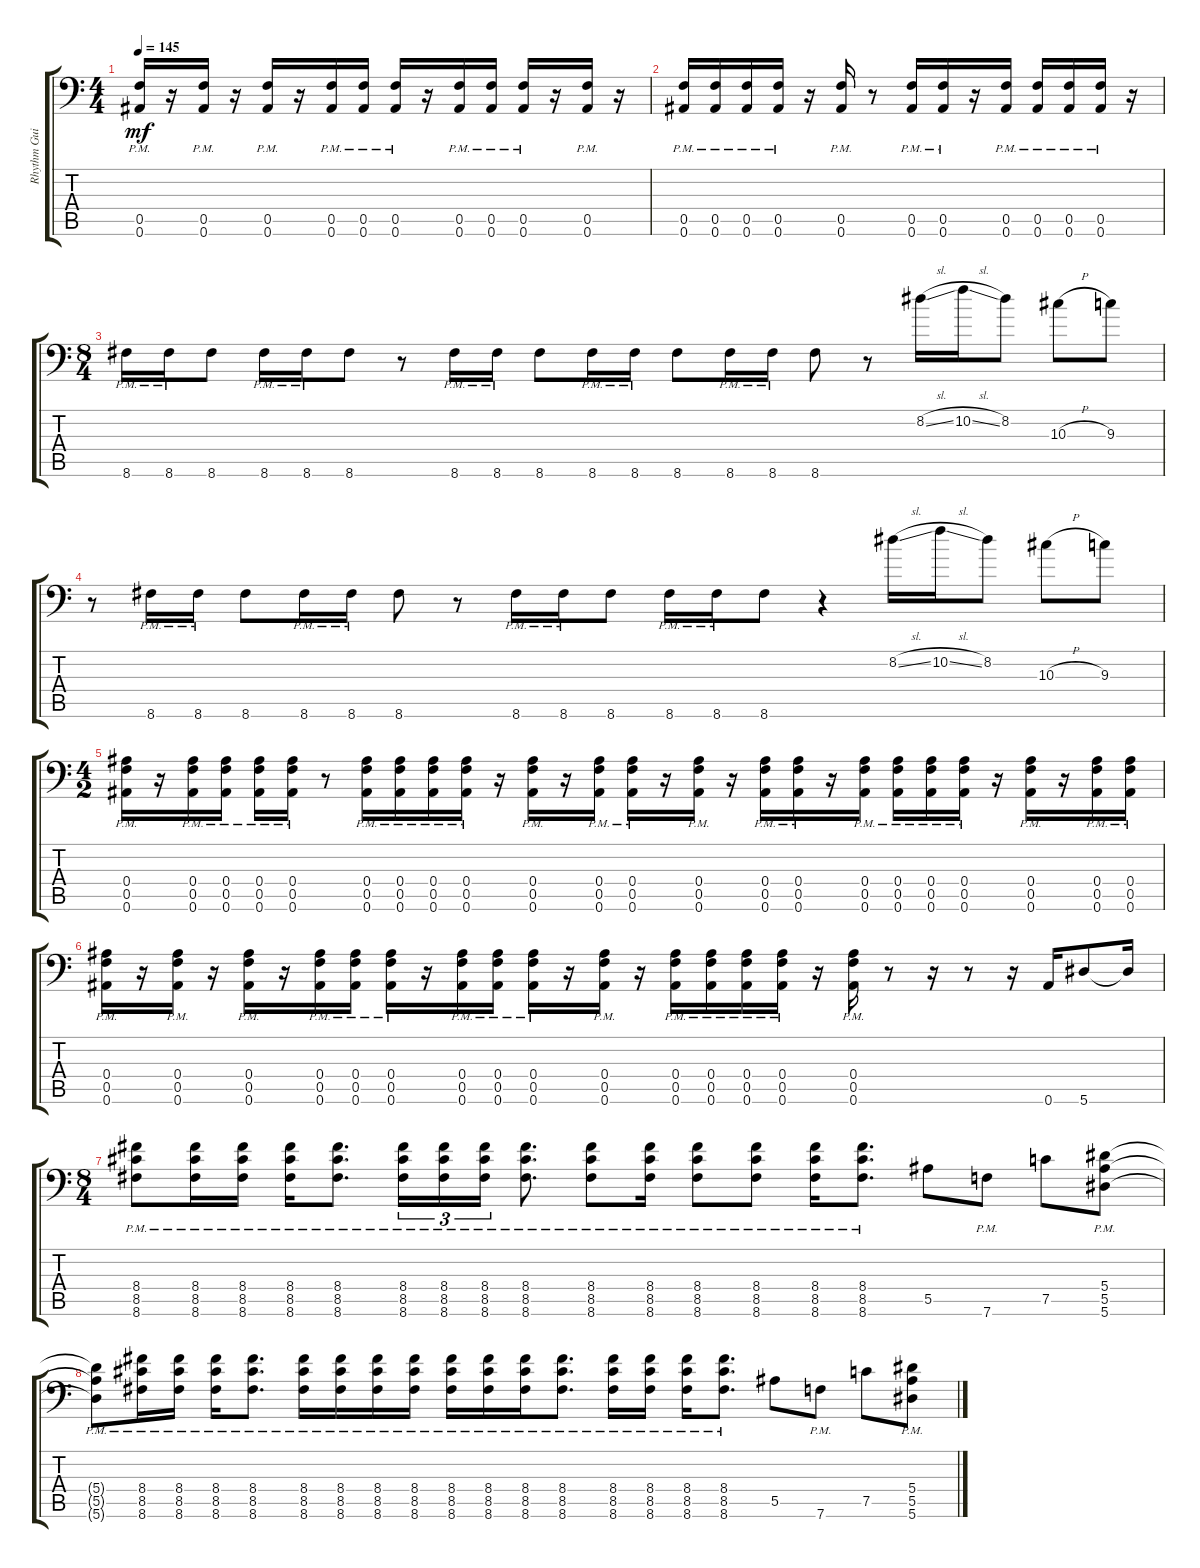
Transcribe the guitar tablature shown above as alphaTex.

\track ("Rhythm Guitar" "Rhythm Gui") {instrument distortionguitar}
\staff {score tabs}
\tuning (C4 G3 Eb3 Bb2 F2 Bb1) {hide}
\ts (4 4)
\tempo 145
\clef f4
\ks c
(0.5 0.6{pm}).16{dy mf} r.16 (0.5 0.6{pm}).16 r.16 (0.5 0.6{pm}).16 r.16 (0.5 0.6{pm}).16 (0.5 0.6{pm}).16 (0.5 0.6{pm}).16 r.16 (0.5 0.6{pm}).16 (0.5 0.6{pm}).16 (0.5 0.6{pm}).16 r.16 (0.5 0.6{pm}).16 r.16 |
(0.5 0.6{pm}).16 (0.5 0.6{pm}).16 (0.5 0.6{pm}).16 (0.5 0.6{pm}).16 r.16 (0.5 0.6{pm}).16 r.8 (0.5 0.6{pm}).16 (0.5 0.6{pm}).16 r.16 (0.5 0.6{pm}).16 (0.5 0.6{pm}).16 (0.5 0.6{pm}).16 (0.5 0.6{pm}).16 r.16 |
\ts (8 4)
8.6{pm}.16 8.6{pm}.16 8.6.8 8.6{pm}.16 8.6{pm}.16 8.6.8 r.8 8.6{pm}.16 8.6{pm}.16 8.6.8 8.6{pm}.16 8.6{pm}.16 8.6.8 8.6{pm}.16 8.6{pm}.16 8.6.8 r.8 8.2{sl}.16 10.2{sl}.16 8.2.8 10.3{h}.8 9.3.8 |
r.8 8.6{pm}.16 8.6{pm}.16 8.6.8 8.6{pm}.16 8.6{pm}.16 8.6.8 r.8 8.6{pm}.16 8.6{pm}.16 8.6.8 8.6{pm}.16 8.6{pm}.16 8.6.8 r.4 8.2{sl}.16 10.2{sl}.16 8.2.8 10.3{h}.8 9.3.8 |
\ts (4 2)
(0.4{pm} 0.5{pm} 0.6{pm}).16 r.16 (0.4{pm} 0.5{pm} 0.6{pm}).16 (0.4{pm} 0.5{pm} 0.6{pm}).16 (0.4{pm} 0.5{pm} 0.6{pm}).16 (0.4{pm} 0.5{pm} 0.6{pm}).16 r.8 (0.4{pm} 0.5{pm} 0.6{pm}).16 (0.4{pm} 0.5{pm} 0.6{pm}).16 (0.4{pm} 0.5{pm} 0.6{pm}).16 (0.4{pm} 0.5{pm} 0.6{pm}).16 r.16 (0.4{pm} 0.5{pm} 0.6{pm}).16 r.16 (0.4{pm} 0.5{pm} 0.6{pm}).16 (0.4{pm} 0.5{pm} 0.6{pm}).16 r.16 (0.4{pm} 0.5{pm} 0.6{pm}).16 r.16 (0.4{pm} 0.5{pm} 0.6{pm}).16 (0.4{pm} 0.5{pm} 0.6{pm}).16 r.16 (0.4{pm} 0.5{pm} 0.6{pm}).16 (0.4{pm} 0.5{pm} 0.6{pm}).16 (0.4{pm} 0.5{pm} 0.6{pm}).16 (0.4{pm} 0.5{pm} 0.6{pm}).16 r.16 (0.4{pm} 0.5{pm} 0.6{pm}).16 r.16 (0.4{pm} 0.5{pm} 0.6{pm}).16 (0.4{pm} 0.5{pm} 0.6{pm}).16 |
(0.4{pm} 0.5{pm} 0.6{pm}).16 r.16 (0.4{pm} 0.5{pm} 0.6{pm}).16 r.16 (0.4{pm} 0.5{pm} 0.6{pm}).16 r.16 (0.4{pm} 0.5{pm} 0.6{pm}).16 (0.4{pm} 0.5{pm} 0.6{pm}).16 (0.4{pm} 0.5{pm} 0.6{pm}).16 r.16 (0.4{pm} 0.5{pm} 0.6{pm}).16 (0.4{pm} 0.5{pm} 0.6{pm}).16 (0.4{pm} 0.5{pm} 0.6{pm}).16 r.16 (0.4{pm} 0.5{pm} 0.6{pm}).16 r.16 (0.4{pm} 0.5{pm} 0.6{pm}).16 (0.4{pm} 0.5{pm} 0.6{pm}).16 (0.4{pm} 0.5{pm} 0.6{pm}).16 (0.4{pm} 0.5{pm} 0.6{pm}).16 r.16 (0.4{pm} 0.5{pm} 0.6{pm}).16 r.8 r.16 r.8 r.16 0.6.16 5.6.8 5.6{t}.16 |
\ts (8 4)
(8.4{pm} 8.5{pm} 8.6{pm}).8 (8.4{pm} 8.5{pm} 8.6{pm}).16 (8.4{pm} 8.5{pm} 8.6{pm}).16 (8.4{pm} 8.5{pm} 8.6{pm}).16 (8.4{pm} 8.5{pm} 8.6{pm}).8{d} (8.4{pm} 8.5{pm} 8.6{pm}).16{tu (3 2)} (8.4{pm} 8.5{pm} 8.6{pm}).16{tu (3 2)} (8.4{pm} 8.5{pm} 8.6{pm}).16{tu (3 2)} (8.4{pm} 8.5{pm} 8.6{pm}).8{d} (8.4{pm} 8.5{pm} 8.6{pm}).8 (8.4{pm} 8.5{pm} 8.6{pm}).16 (8.4{pm} 8.5{pm} 8.6{pm}).8 (8.4{pm} 8.5{pm} 8.6{pm}).8 (8.4{pm} 8.5{pm} 8.6{pm}).16 (8.4{pm} 8.5{pm} 8.6{pm}).8{d} 5.5.8 7.6{pm}.8 7.5.8 (5.4{pm} 5.5{pm} 5.6{pm}).8 |
(5.4{pm t} 5.5{pm t} 5.6{pm t}).8 (8.4{pm} 8.5{pm} 8.6{pm}).16 (8.4{pm} 8.5{pm} 8.6{pm}).16 (8.4{pm} 8.5{pm} 8.6{pm}).16 (8.4{pm} 8.5{pm} 8.6{pm}).8{d} (8.4{pm} 8.5{pm} 8.6{pm}).16 (8.4{pm} 8.5{pm} 8.6{pm}).16 (8.4{pm} 8.5{pm} 8.6{pm}).16 (8.4{pm} 8.5{pm} 8.6{pm}).16 (8.4{pm} 8.5{pm} 8.6{pm}).16 (8.4{pm} 8.5{pm} 8.6{pm}).16 (8.4{pm} 8.5{pm} 8.6{pm}).16 (8.4{pm} 8.5{pm} 8.6{pm}).8{d} (8.4{pm} 8.5{pm} 8.6{pm}).16 (8.4{pm} 8.5{pm} 8.6{pm}).16 (8.4{pm} 8.5{pm} 8.6{pm}).16 (8.4{pm} 8.5{pm} 8.6{pm}).8{d} 5.5.8 7.6{pm}.8 7.5.8 (5.4{pm} 5.5{pm} 5.6{pm}).8
